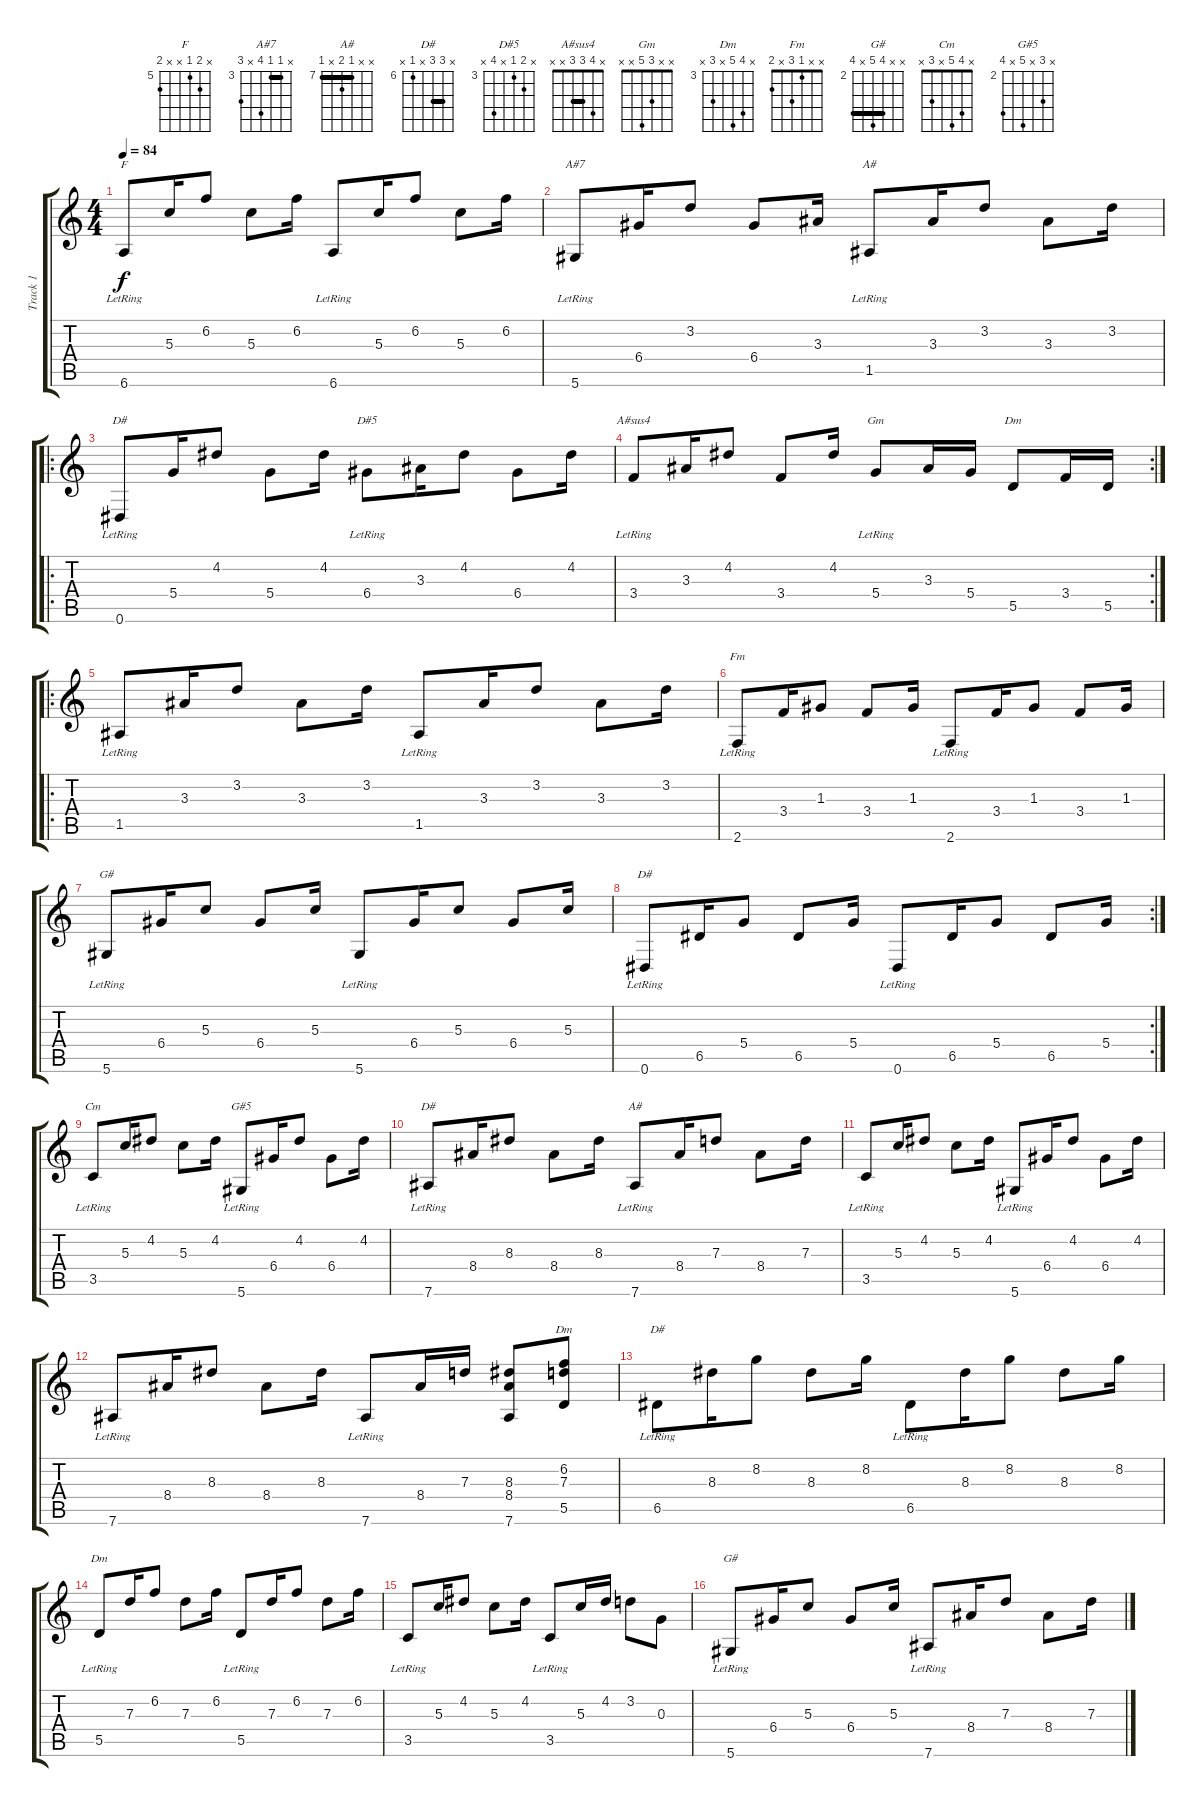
\track ("Track 1" "Track 1") {instrument acousticguitarsteel}
\staff {score tabs}
\tuning (E4 B3 G3 D3 A2 Eb2) {hide}
\chord ("F" x 6 5 x x 6) {firstfret 5}
\chord ("A#7" x 3 3 6 x 5) {firstfret 3 barre 3}
\chord ("A#" x 3 3 x 1 x) {barre 3}
\chord ("D#" x 4 x 5 x 0)
\chord ("D#5" x 4 3 x 6 x) {firstfret 3}
\chord ("A#sus4" x 4 3 3 x x) {barre 3}
\chord ("Gm" x x 3 5 x x)
\chord ("Dm" x x x 3 5 x)
\chord ("Fm" x x 1 3 x 2)
\chord ("G#" x x 5 6 x 5) {firstfret 5 barre 5}
\chord ("D#" x x x 5 6 0) {firstfret 2}
\chord ("Cm" x 4 5 x 3 x)
\chord ("G#5" x 4 x 6 x 5) {firstfret 2}
\chord ("D#" x x 8 8 x 7) {firstfret 7 barre 8}
\chord ("A#" x x 7 8 x 7) {firstfret 7 barre 7}
\chord ("Dm" x 6 7 x 5 x) {firstfret 5}
\chord ("D#" x 8 8 x 6 x) {firstfret 6 barre 8}
\chord ("Dm" x 6 7 x 5 x) {firstfret 3}
\chord ("G#" x x 5 6 x 5) {firstfret 2 barre 5}
\ts (4 4)
\tempo 84
\clef g2
\ks c
6.6{lr}.8{ch "F" dy f} 5.3.16 6.2.8 5.3.8 6.2.16 6.6{lr}.8 5.3.16 6.2.8 5.3.8 6.2.16 |
5.6{lr}.8{ch "A#7"} 6.4.16 3.2.8 6.4.8 3.3.16 1.5{lr}.8{ch "A#"} 3.3.16 3.2.8 3.3.8 3.2.16 |
\ro
0.6{lr}.8{ch "D#"} 5.4.16 4.2.8 5.4.8 4.2.16 6.4{lr}.8{ch "D#5"} 3.3.16 4.2.8 6.4.8 4.2.16 |
\rc 2
3.4{lr}.8{ch "A#sus4"} 3.3.16 4.2.8 3.4.8 4.2.16 5.4{lr}.8{ch "Gm"} 3.3.16 5.4.16 5.5.8{ch "Dm"} 3.4.16 5.5.16 |
\ro
1.5{lr}.8 3.3.16 3.2.8 3.3.8 3.2.16 1.5{lr}.8 3.3.16 3.2.8 3.3.8 3.2.16 |
2.6{lr}.8{ch "Fm"} 3.4.16 1.3.8 3.4.8 1.3.16 2.6{lr}.8 3.4.16 1.3.8 3.4.8 1.3.16 |
5.6{lr}.8{ch "G#"} 6.4.16 5.3.8 6.4.8 5.3.16 5.6{lr}.8 6.4.16 5.3.8 6.4.8 5.3.16 |
\rc 2
0.6{lr}.8{ch "D#"} 6.5.16 5.4.8 6.5.8 5.4.16 0.6{lr}.8 6.5.16 5.4.8 6.5.8 5.4.16 |
3.5{lr}.8{ch "Cm"} 5.3.16 4.2.8 5.3.8 4.2.16 5.6{lr}.8{ch "G#5"} 6.4.16 4.2.8 6.4.8 4.2.16 |
7.6{lr}.8{ch "D#"} 8.4.16 8.3.8 8.4.8 8.3.16 7.6{lr}.8{ch "A#"} 8.4.16 7.3.8 8.4.8 7.3.16 |
3.5{lr}.8 5.3.16 4.2.8 5.3.8 4.2.16 5.6{lr}.8 6.4.16 4.2.8 6.4.8 4.2.16 |
7.6{lr}.8 8.4.16 8.3.8 8.4.8 8.3.16 7.6{lr}.8 8.4.16 7.3.16 (8.3 8.4 7.6).8 (6.2 7.3 5.5).8{ch "Dm"} |
6.5{lr}.8{ch "D#"} 8.3.16 8.2.8 8.3.8 8.2.16 6.5{lr}.8 8.3.16 8.2.8 8.3.8 8.2.16 |
5.5{lr}.8{ch "Dm"} 7.3.16 6.2.8 7.3.8 6.2.16 5.5{lr}.8 7.3.16 6.2.8 7.3.8 6.2.16 |
3.5{lr}.8 5.3.16 4.2.8 5.3.8 4.2.16 3.5{lr}.8 5.3.16 4.2.16 3.2.8 0.3.8 |
5.6{lr}.8{ch "G#"} 6.4.16 5.3.8 6.4.8 5.3.16 7.6{lr}.8 8.4.16 7.3.8 8.4.8 7.3.16
